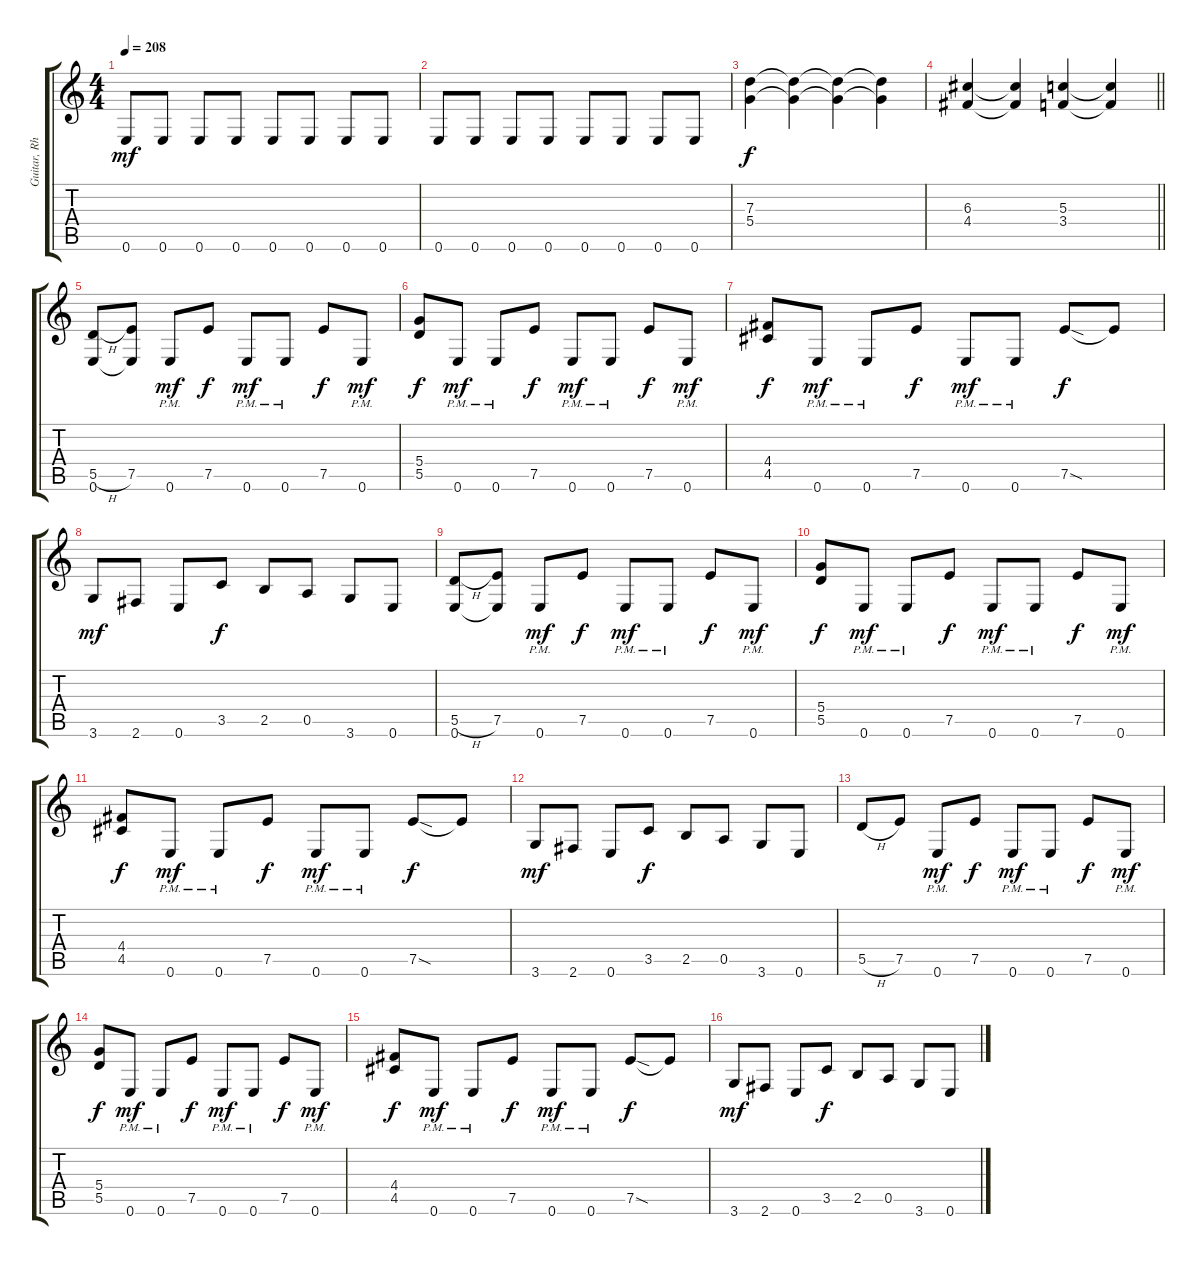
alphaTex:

\track ("Guitar, Rhythm" "Guitar, Rh") {instrument overdrivenguitar}
\staff {score tabs}
\tuning (E4 B3 G3 D3 A2 E2) {hide}
\ts (4 4)
\tempo 208
\clef g2
\ks c
0.6.8{dy mf} 0.6.8 0.6.8 0.6.8 0.6.8 0.6.8 0.6.8 0.6.8 |
0.6.8 0.6.8 0.6.8 0.6.8 0.6.8 0.6.8 0.6.8 0.6.8 |
(7.3 5.4).4{dy f} (7.3{t} 5.4{t}).4 (7.3{t} 5.4{t}).4 (7.3{t} 5.4{t}).4 |
\barLineRight lightlight
(6.3 4.4).4 (6.3{t} 4.4{t}).4 (5.3 3.4).4 (5.3{t} 3.4{t}).4 |
(5.5{h} 0.6).8 (7.5 0.6{t}).8 0.6{pm}.8{dy mf} 7.5.8{dy f} 0.6{pm}.8{dy mf} 0.6{pm}.8 7.5.8{dy f} 0.6{pm}.8{dy mf} |
(5.4 5.5).8{dy f} 0.6{pm}.8{dy mf} 0.6{pm}.8 7.5.8{dy f} 0.6{pm}.8{dy mf} 0.6{pm}.8 7.5.8{dy f} 0.6{pm}.8{dy mf} |
(4.4 4.5).8{dy f} 0.6{pm}.8{dy mf} 0.6{pm}.8 7.5.8{dy f} 0.6{pm}.8{dy mf} 0.6{pm}.8 7.5{sod}.8{dy f} 7.5{t}.8 |
3.6.8{dy mf} 2.6.8 0.6.8 3.5.8{dy f} 2.5.8 0.5.8 3.6.8 0.6.8 |
(5.5{h} 0.6).8 (7.5 0.6{t}).8 0.6{pm}.8{dy mf} 7.5.8{dy f} 0.6{pm}.8{dy mf} 0.6{pm}.8 7.5.8{dy f} 0.6{pm}.8{dy mf} |
(5.4 5.5).8{dy f} 0.6{pm}.8{dy mf} 0.6{pm}.8 7.5.8{dy f} 0.6{pm}.8{dy mf} 0.6{pm}.8 7.5.8{dy f} 0.6{pm}.8{dy mf} |
(4.4 4.5).8{dy f} 0.6{pm}.8{dy mf} 0.6{pm}.8 7.5.8{dy f} 0.6{pm}.8{dy mf} 0.6{pm}.8 7.5{sod}.8{dy f} 7.5{t}.8 |
3.6.8{dy mf} 2.6.8 0.6.8 3.5.8{dy f} 2.5.8 0.5.8 3.6.8 0.6.8 |
5.5{h}.8 7.5.8 0.6{pm}.8{dy mf} 7.5.8{dy f} 0.6{pm}.8{dy mf} 0.6{pm}.8 7.5.8{dy f} 0.6{pm}.8{dy mf} |
(5.4 5.5).8{dy f} 0.6{pm}.8{dy mf} 0.6{pm}.8 7.5.8{dy f} 0.6{pm}.8{dy mf} 0.6{pm}.8 7.5.8{dy f} 0.6{pm}.8{dy mf} |
(4.4 4.5).8{dy f} 0.6{pm}.8{dy mf} 0.6{pm}.8 7.5.8{dy f} 0.6{pm}.8{dy mf} 0.6{pm}.8 7.5{sod}.8{dy f} 7.5{t}.8 |
3.6.8{dy mf} 2.6.8 0.6.8 3.5.8{dy f} 2.5.8 0.5.8 3.6.8 0.6.8
